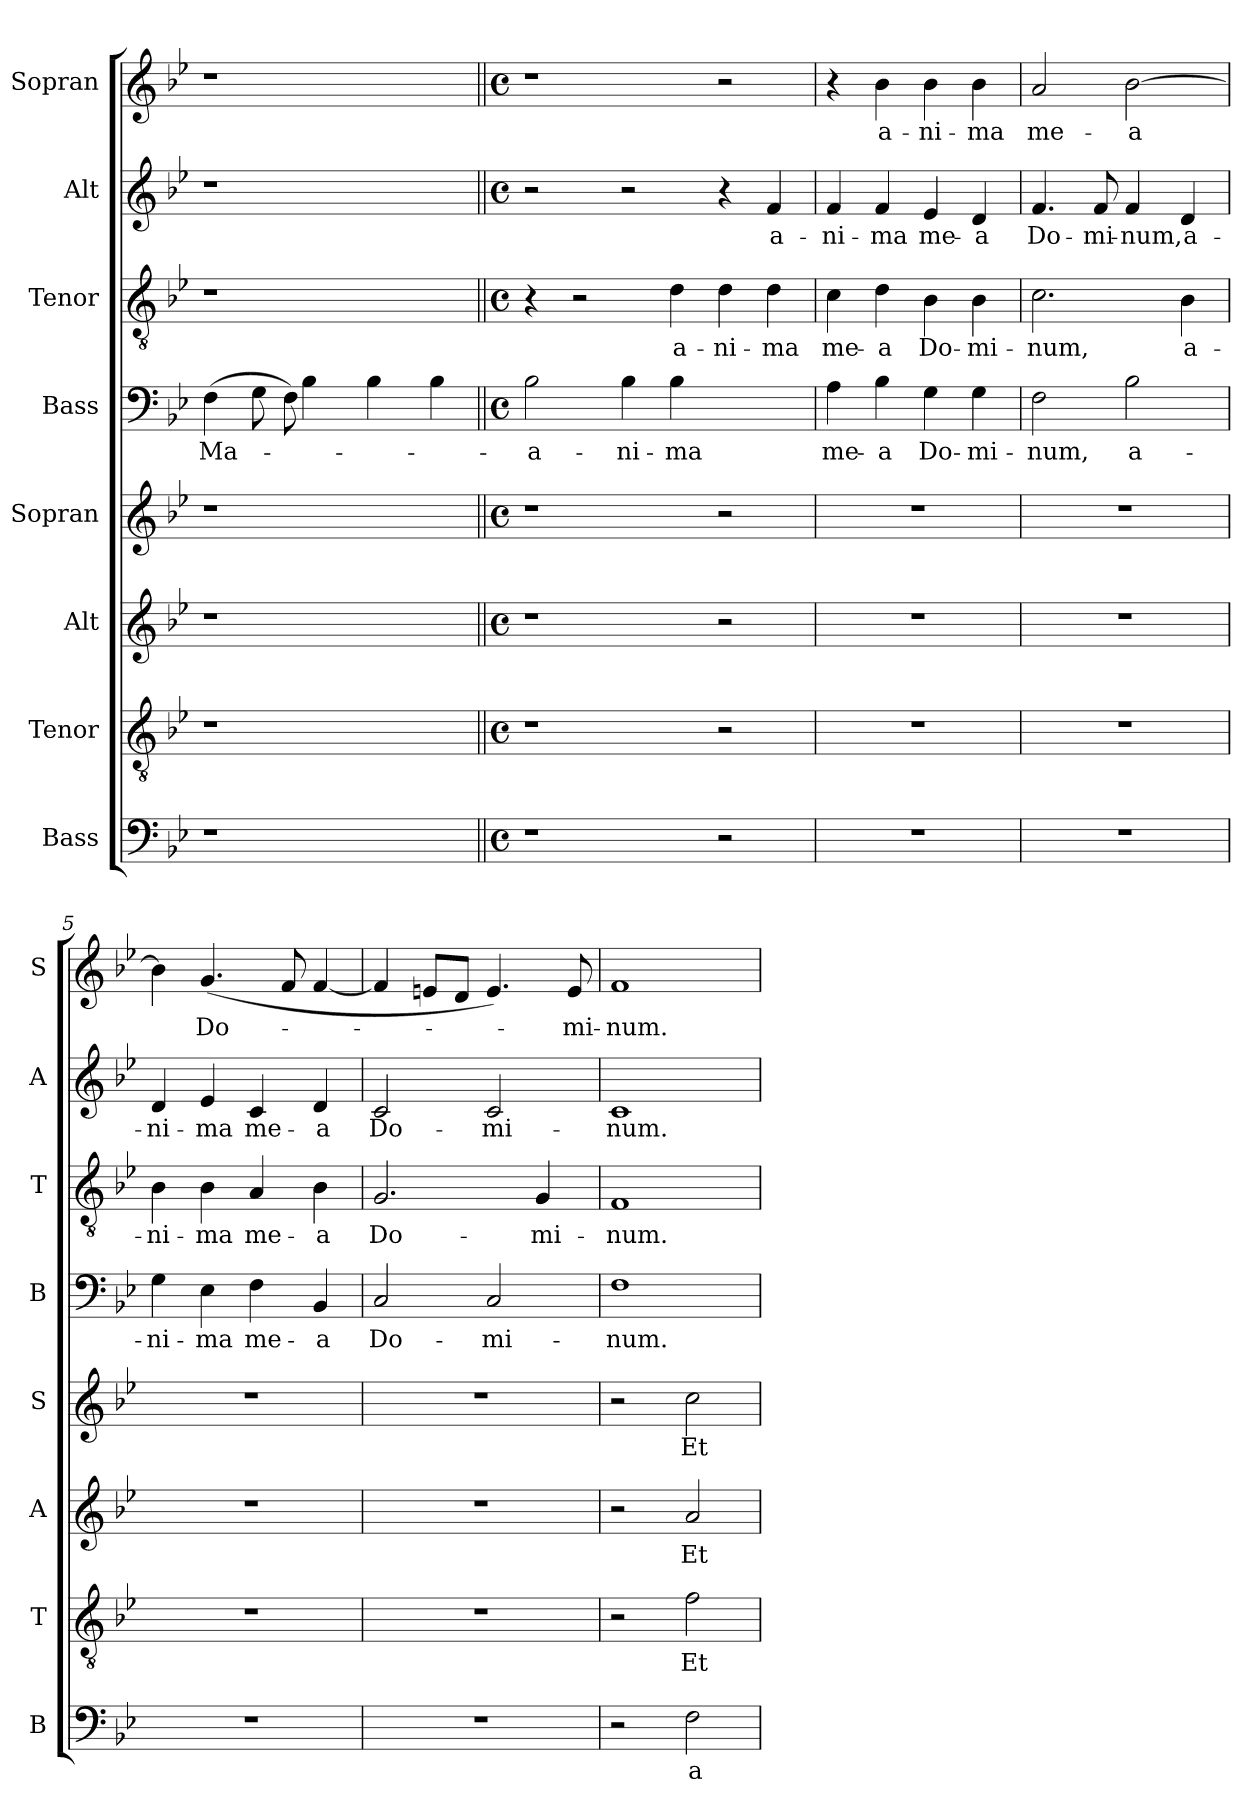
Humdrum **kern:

**kern	**text	**kern	**text	**kern	**text	**kern	**text	**kern	**text	**kern	**text	**kern	**text	**kern	**text
*part8	*part8	*part7	*part7	*part6	*part6	*part5	*part5	*part4	*part4	*part3	*part3	*part2	*part2	*part1	*part1
*staff8	*staff8	*staff7	*staff7	*staff6	*staff6	*staff5	*staff5	*staff4	*staff4	*staff3	*staff3	*staff2	*staff2	*staff1	*staff1
*I"Bass	*	*I"Tenor	*	*I"Alt	*	*I"Sopran	*	*I"Bass	*	*I"Tenor	*	*I"Alt	*	*I"Sopran	*
*I'B	*	*I'T	*	*I'A	*	*I'S	*	*I'B	*	*I'T	*	*I'A	*	*I'S	*
*clefF4	*	*clefGv2	*	*clefG2	*	*clefG2	*	*clefF4	*	*clefGv2	*	*clefG2	*	*clefG2	*
*k[b-e-]	*	*k[b-e-]	*	*k[b-e-]	*	*k[b-e-]	*	*k[b-e-]	*	*k[b-e-]	*	*k[b-e-]	*	*k[b-e-]	*
*B-:	*	*B-:	*	*B-:	*	*B-:	*	*B-:	*	*B-:	*	*B-:	*	*B-:	*
=1	=1	=1	=1	=1	=1	=1	=1	=1	=1	=1	=1	=1	=1	=1	=1
*	*	*	*	*	*	*	*	*^	*	*	*	*	*	*	*
1r	.	1r	.	1r	.	1r	.	(4F	2ryy	Ma-	1r	.	1r	.	1r	.
.	.	.	.	.	.	.	.	8G	.	.	.	.	.	.	.	.
.	.	.	.	.	.	.	.	8F)	.	.	.	.	.	.	.	.
.	.	.	.	.	.	.	.	4.B-yy	4B-	-gni-	.	.	.	.	.	.
.	.	.	.	.	.	.	.	.	4B-	.	.	.	.	.	.	.
.	.	.	.	.	.	.	.	8B-yy	.	-fi-	.	.	.	.	.	.
4ryy	.	4ryy	.	4ryy	.	4ryy	.	4B-yy	4B-	-cat	4ryy	.	4ryy	.	4ryy	.
*	*	*	*	*	*	*	*	*v	*v	*	*	*	*	*	*	*
=2||	=2||	=2||	=2||	=2||	=2||	=2||	=2||	=2||	=2||	=2||	=2||	=2||	=2||	=2||	=2||
*M4/4	*	*M4/4	*	*M4/4	*	*M4/4	*	*M4/4	*	*M4/4	*	*M4/4	*	*M4/4	*
*met(c)	*	*met(c)	*	*met(c)	*	*met(c)	*	*met(c)	*	*met(c)	*	*met(c)	*	*met(c)	*
1r	.	1r	.	1r	.	1r	.	2B-\	a-	4r	.	2r	.	1r	.
.	.	.	.	.	.	.	.	.	.	2r	.	.	.	.	.
.	.	.	.	.	.	.	.	4B-\	-ni-	.	.	2r	.	.	.
.	.	.	.	.	.	.	.	4B-\	-ma	4d\	a-	.	.	.	.
2r	.	2r	.	2r	.	2r	.	2ryy	.	4d\	-ni-	4r	.	2r	.
.	.	.	.	.	.	.	.	.	.	4d\	-ma	4f/	a-	.	.
=3	=3	=3	=3	=3	=3	=3	=3	=3	=3	=3	=3	=3	=3	=3	=3
1r	.	1r	.	1r	.	1r	.	4A\	me-	4c\	me-	4f/	-ni-	4r	.
.	.	.	.	.	.	.	.	4B-\	-a	4d\	-a	4f/	-ma	4b-\	a-
.	.	.	.	.	.	.	.	4G\	Do-	4B-\	Do-	4e-/	me-	4b-\	-ni-
.	.	.	.	.	.	.	.	4G\	-mi-	4B-\	-mi-	4d/	-a	4b-\	-ma
=4	=4	=4	=4	=4	=4	=4	=4	=4	=4	=4	=4	=4	=4	=4	=4
1r	.	1r	.	1r	.	1r	.	2F\	-num,	2.c\	-num,	4.f/	Do-	2a/	me-
.	.	.	.	.	.	.	.	.	.	.	.	8f/	-mi-	.	.
.	.	.	.	.	.	.	.	2B-\	a-	.	.	4f/	-num,	[2b-\	-a
.	.	.	.	.	.	.	.	.	.	4B-\	a-	4d/	a-	.	.
=5	=5	=5	=5	=5	=5	=5	=5	=5	=5	=5	=5	=5	=5	=5	=5
1r	.	1r	.	1r	.	1r	.	4G\	-ni-	4B-\	-ni-	4d/	-ni-	4b-\]	.
.	.	.	.	.	.	.	.	4E-\	-ma	4B-\	-ma	4e-/	-ma	(4.g/	Do-
.	.	.	.	.	.	.	.	4F\	me-	4A/	me-	4c/	me-	.	.
.	.	.	.	.	.	.	.	.	.	.	.	.	.	8f/	.
.	.	.	.	.	.	.	.	4BB-/	-a	4B-\	-a	4d/	-a	[4f/	.
!!LO:LB:g=z
=6	=6	=6	=6	=6	=6	=6	=6	=6	=6	=6	=6	=6	=6	=6	=6
1r	.	1r	.	1r	.	1r	.	2C/	Do-	2.G/	Do-	2c/	Do-	4f/]	.
.	.	.	.	.	.	.	.	.	.	.	.	.	.	8en/L	.
.	.	.	.	.	.	.	.	.	.	.	.	.	.	8d/J	.
.	.	.	.	.	.	.	.	2C/	-mi-	.	.	2c/	-mi-	4.e/)	.
.	.	.	.	.	.	.	.	.	.	4G/	-mi-	.	.	.	.
.	.	.	.	.	.	.	.	.	.	.	.	.	.	8e/	-mi-
=7	=7	=7	=7	=7	=7	=7	=7	=7	=7	=7	=7	=7	=7	=7	=7
2r	.	2r	.	2r	.	2r	.	1F	-num.	1F	-num.	1c	-num.	1f	-num.
2F\	a-	2f\	Et	2a/	Et	2cc\	Et	.	.	.	.	.	.	.	.
=	=	=	=	=	=	=	=	=	=	=	=	=	=	=	=
*-	*-	*-	*-	*-	*-	*-	*-	*-	*-	*-	*-	*-	*-	*-	*-
